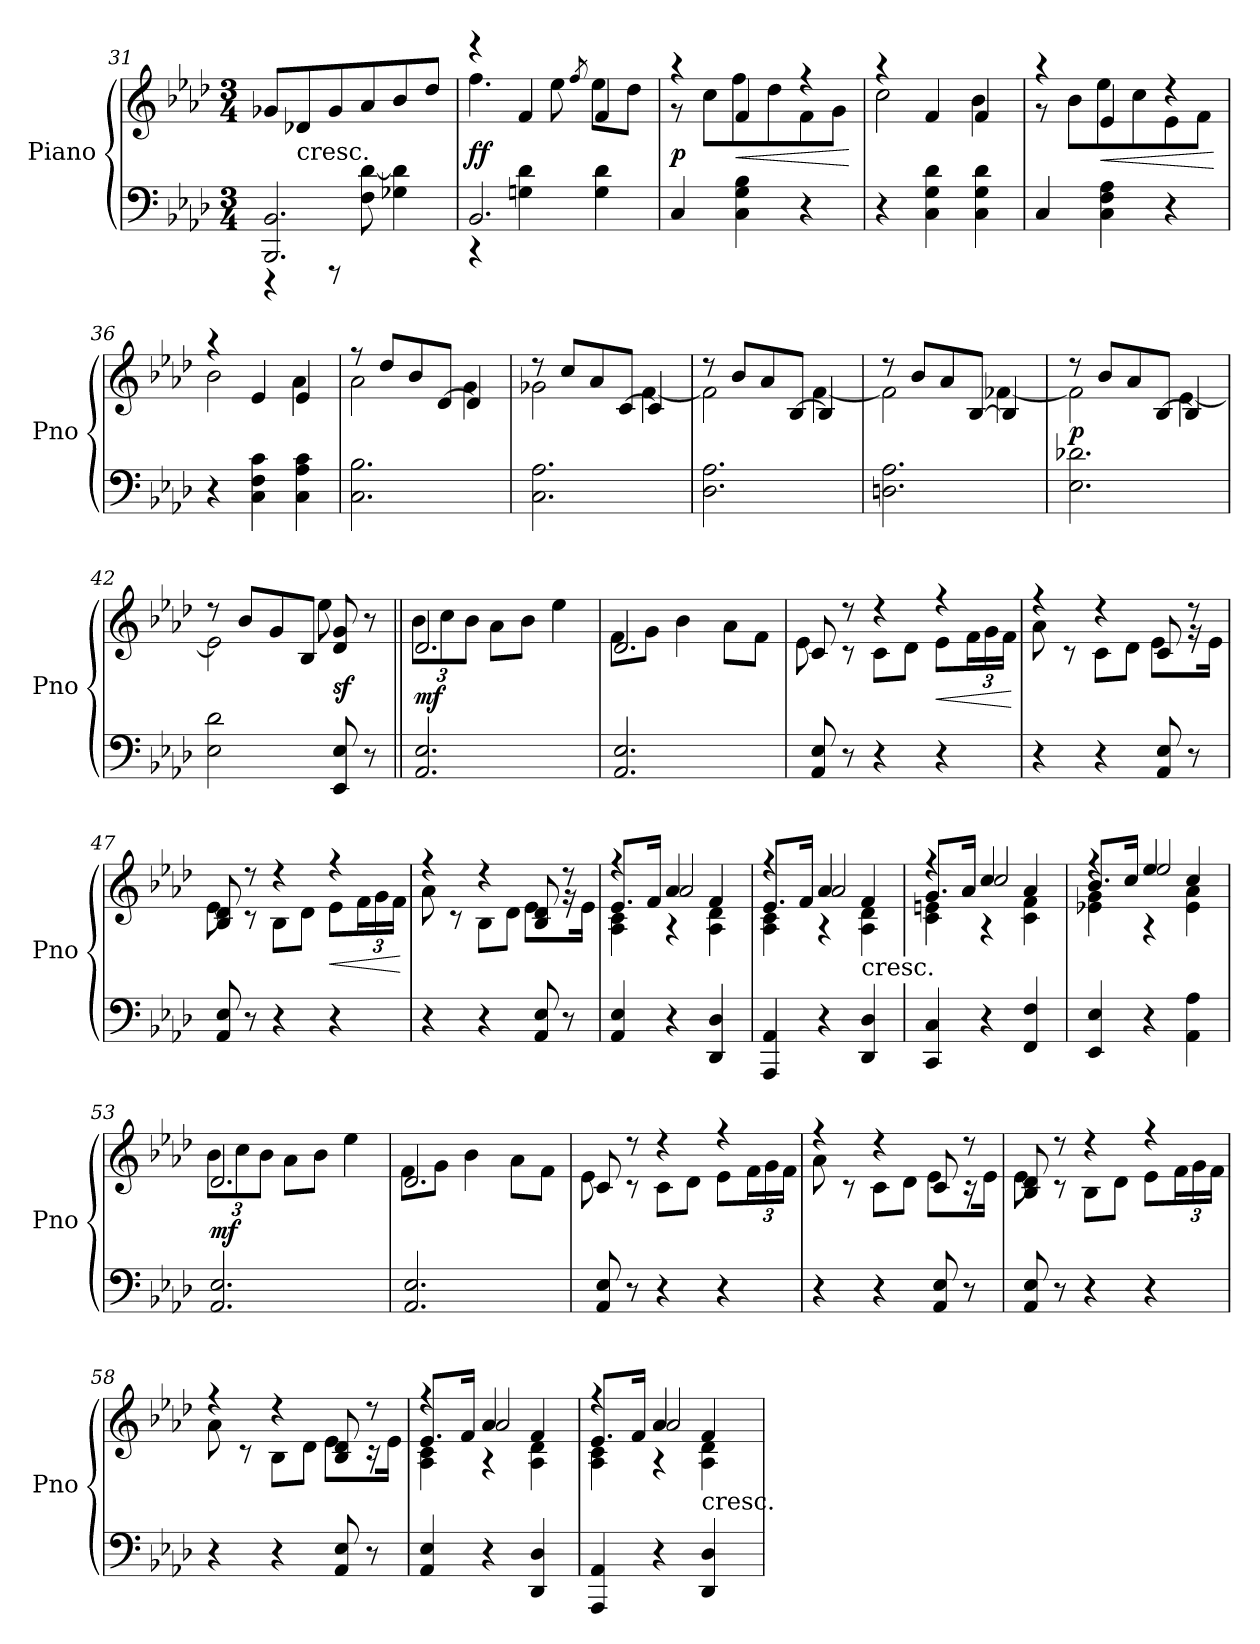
**kern	**kern	**dynam
*part1	*part1	*part1
*staff2	*staff1	*staff1/2
*I"Piano	*	*
*I'Pno	*	*
*clefF4	*clefG2	*
*k[b-e-a-d-]	*k[b-e-a-d-]	*
*f:	*f:	*
*M3/4	*M3/4	*
=31	=31	=31
*^	*	*
2.BBB- 2.BB-	4r	8g-XL	.
!	!	!LO:TX:c:t=cresc.	!
.	.	8d-X	.
.	8r	8g-	.
.	8F [8d-	8a-	.
.	4G-X 4d-]	8b-	.
.	.	8dd-J	.
=32	=32	=32	=32
*	*	*^	*
2.BB-	4r	4r	4.ff	ff
.	4Gn 4d-	4f	.	.
.	.	.	8ee-	.
.	.	.	8qff	.
.	4G 4d-	4f	8ee-L	.
.	.	.	8dd-J	.
*v	*v	*	*	*
=33	=33	=33	=33
4C	4r	8r	p
.	.	8ccL	.
4C 4G 4B-	4f	8ff	<
.	.	8dd-	.
4r	4r	8f	.
.	.	8gJ	.
*	*v	*v	*
.	.	[
=34	=34	=34
*	*^	*
4r	4r	2cc	.
4C 4G 4d-	4f	.	.
4C 4G 4d-	4f	4b-	.
=35	=35	=35	=35
4C	4r	8r	.
.	.	8b-L	.
4C 4F 4A-	4e-	8ee-	<
.	.	8cc	.
4r	4r	8e-	.
.	.	8fJ	.
*	*v	*v	*
.	.	[
=36	=36	=36
*	*^	*
4r	4r	2b-	.
4C 4F 4c	4e-	.	.
4C 4A- 4c	4e-	4a-	.
=37	=37	=37	=37
2.C 2.B-	8r	2a-	.
.	8dd-L	.	.
.	8b-	.	.
.	[8d-J	.	.
.	4d-]	4g	.
=38	=38	=38	=38
2.C 2.A-	8r	2g-X	.
.	8ccL	.	.
.	8a-	.	.
.	[8cJ	.	.
.	4c]	[4f	.
=39	=39	=39	=39
2.D- 2.A-	8r	2f]	.
.	8b-L	.	.
.	8a-	.	.
.	[8B-J	.	.
.	4B-]	[4f	.
=40	=40	=40	=40
2.Dn 2.A-	8r	2f]	.
.	8b-L	.	.
.	8a-	.	.
.	[8B-J	.	.
.	4B-]	[4f-X	.
=41	=41	=41	=41
2.E- 2.d-X	8r	2f-]	p
.	8b-L	.	.
.	8a-	.	.
.	[8B-J	.	.
.	4B-]	[4e-	.
=42	=42	=42	=42
2E- 2d-	8r	2e-]	.
.	8b-L	.	.
.	8g	.	.
.	8B-J	.	.
8EE- 8E-	8d- 8g	8ee-	sf
8r	8r	8ryy	.
=43||	=43||	=43||	=43||
2.AA- 2.E-	2.d-	12b-L	mf
.	.	12cc	.
.	.	12b-J	.
.	.	8a-L	.
.	.	8b-J	.
.	.	4ee-	.
=44	=44	=44	=44
2.AA- 2.E-	2.d-	8fL	.
.	.	8gJ	.
.	.	4b-	.
.	.	8a-L	.
.	.	8fJ	.
=45	=45	=45	=45
8AA- 8E-	8c	8e-	.
8r	8r	8r	.
4r	4r	8cL	.
.	.	8d-J	.
4r	4r	8e-L	<
.	.	24fL	.
.	.	24g	.
.	.	24fJJ	.
*	*v	*v	*
.	.	[
=46	=46	=46
*	*^	*
4r	4r	8a-	.
.	.	8r	.
4r	4r	8cL	.
.	.	8d-J	.
8AA- 8E-	8c	8e-L	.
8r	8r	16rg	.
.	.	16e-Jk	.
=47	=47	=47	=47
8AA- 8E-	8B- 8d-	8e-	.
8r	8r	8r	.
4r	4r	8B-L	.
.	.	8d-J	.
4r	4r	8e-L	<
.	.	24fL	.
.	.	24g	.
.	.	24fJJ	.
*	*v	*v	*
.	.	[
=48	=48	=48
*	*^	*
4r	4r	8a-	.
.	.	8r	.
4r	4r	8B-L	.
.	.	8d-J	.
8AA- 8E-	8B- 8d-	8e-L	.
8r	8r	16rg	.
.	.	16e-Jk	.
=49	=49	=49	=49
*	*	*^	*
4AA- 4E-	4A-\ 4c\	8.e-/L	4rff	.
.	.	16fJk	.	.
4r	4rA	4a-/	2a-	.
4DD- 4D-	4A-\ 4d-\	4f/	.	.
=50	=50	=50	=50	=50
4AAA- 4AA-	4A-\ 4c\	8.e-/L	4rff	.
.	.	16fJk	.	.
4r	4rA	4a-/	2a-	.
!	!LO:TX:c:t=cresc.	!	!	!
4DD- 4D-	4A-\ 4d-\	4f/	.	.
=51	=51	=51	=51	=51
4CC 4C	4c\ 4en\	8.g/L	4rff	.
.	.	16a-Jk	.	.
4r	4rA	4cc/	2cc	.
4FF 4F	4c\ 4f\	4a-/	.	.
=52	=52	=52	=52	=52
4EE- 4E-	4e-X\ 4g\	8.b-/L	4rff	.
.	.	16ccJk	.	.
4r	4rA	4ee-/	2ee-	.
4AA- 4A-	4e-\ 4a-\	4cc/	.	.
*	*	*v	*v	*
=53	=53	=53	=53
2.AA- 2.E-	2.d-	12b-L	mf
.	.	12cc	.
.	.	12b-J	.
.	.	8a-L	.
.	.	8b-J	.
.	.	4ee-	.
=54	=54	=54	=54
2.AA- 2.E-	2.d-	8fL	.
.	.	8gJ	.
.	.	4b-	.
.	.	8a-L	.
.	.	8fJ	.
=55	=55	=55	=55
8AA- 8E-	8c	8e-	.
8r	8r	8r	.
4r	4r	8cL	.
.	.	8d-J	.
4r	4r	8e-L	.
.	.	24fL	.
.	.	24g	.
.	.	24fJJ	.
=56	=56	=56	=56
4r	4r	8a-	.
.	.	8r	.
4r	4r	8cL	.
.	.	8d-J	.
8AA- 8E-	8c	8e-L	.
8r	8r	16r	.
.	.	16e-Jk	.
=57	=57	=57	=57
8AA- 8E-	8B- 8d-	8e-	.
8r	8r	8r	.
4r	4r	8B-L	.
.	.	8d-J	.
4r	4r	8e-L	.
.	.	24fL	.
.	.	24g	.
.	.	24fJJ	.
=58	=58	=58	=58
4r	4r	8a-	.
.	.	8r	.
4r	4r	8B-L	.
.	.	8d-J	.
8AA- 8E-	8B- 8d-	8e-L	.
8r	8r	16r	.
.	.	16e-Jk	.
=59	=59	=59	=59
*	*	*^	*
4AA- 4E-	4A-\ 4c\	8.e-/L	4rff	.
.	.	16fJk	.	.
4r	4rA	4a-/	2a-	.
4DD- 4D-	4A-\ 4d-\	4f/	.	.
=60	=60	=60	=60	=60
4AAA- 4AA-	4A-\ 4c\	8.e-/L	4rff	.
.	.	16fJk	.	.
4r	4rA	4a-/	2a-	.
!	!LO:TX:c:t=cresc.	!	!	!
4DD- 4D-	4A-\ 4d-\	4f/	.	.
*	*v	*v	*v	*
=	=	=
*-	*-	*-
